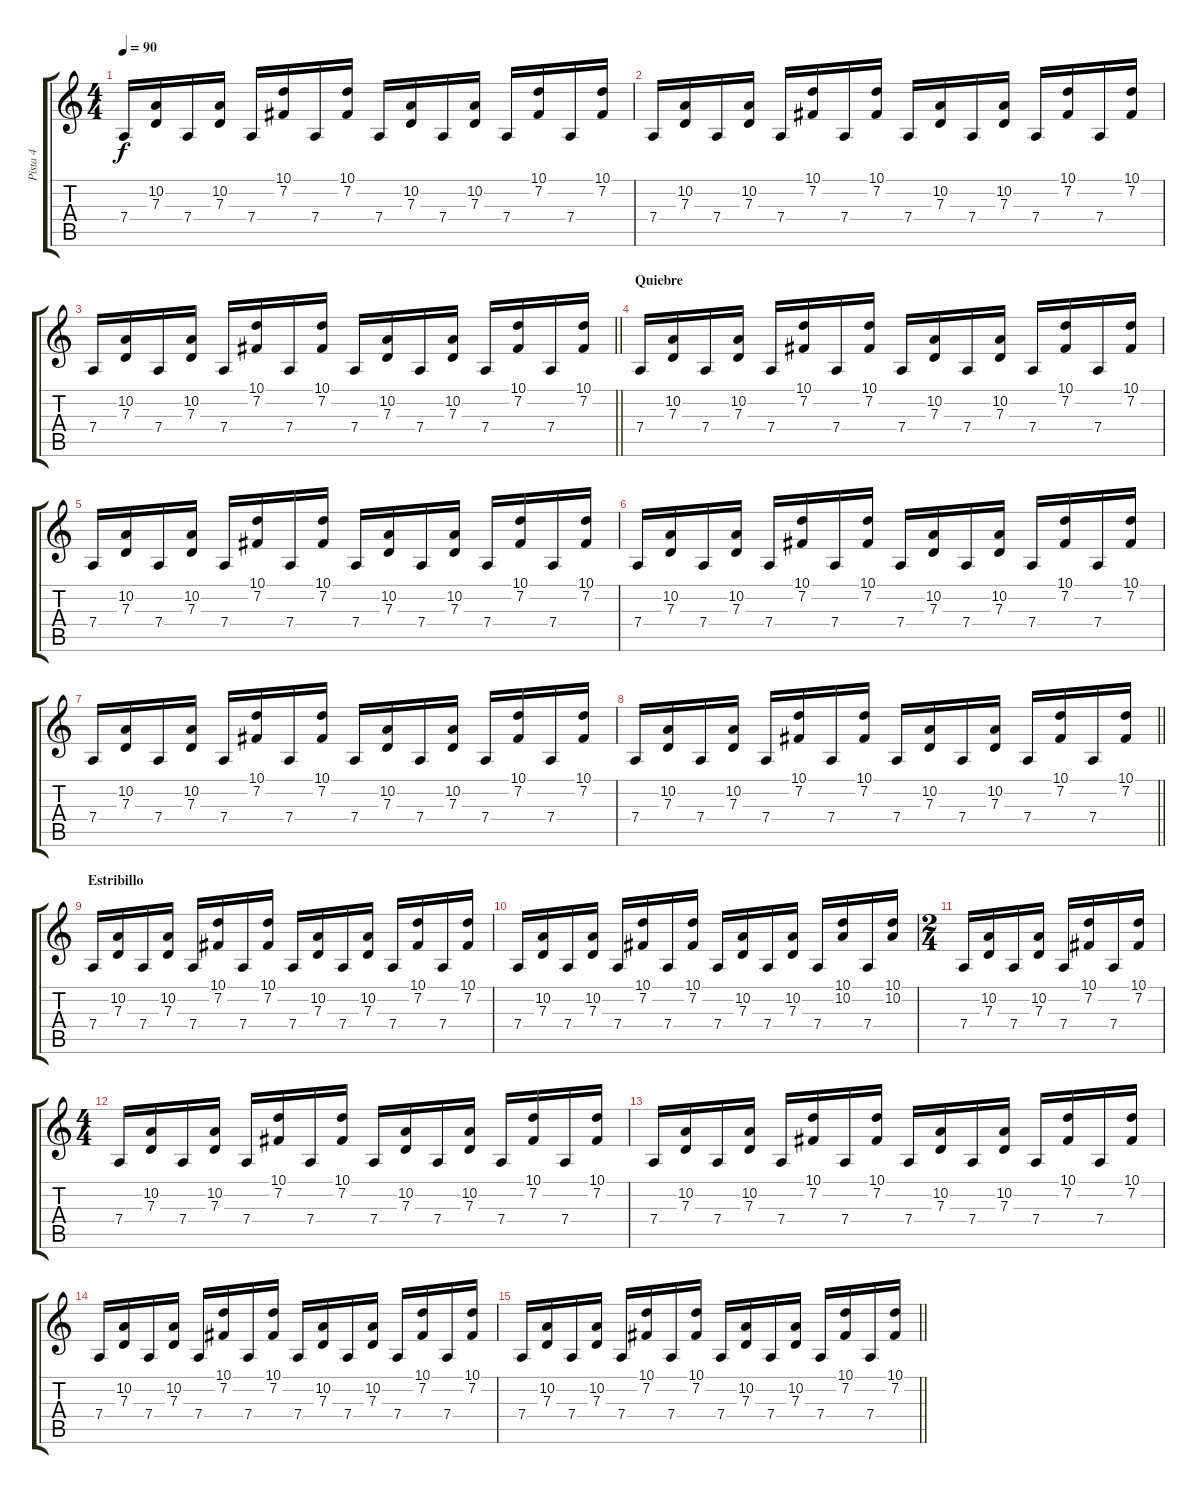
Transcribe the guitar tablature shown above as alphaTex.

\track ("Pista 4" "Pista 4") {instrument acousticgrandpiano}
\staff {score tabs}
\tuning (E4 B3 G3 D3 A2 E2) {hide}
\ts (4 4)
\tempo 90
\clef g2
\ks c
7.4.16{dy f} (10.2 7.3).16 7.4.16 (10.2 7.3).16 7.4.16 (10.1 7.2).16 7.4.16 (10.1 7.2).16 7.4.16 (10.2 7.3).16 7.4.16 (10.2 7.3).16 7.4.16 (10.1 7.2).16 7.4.16 (10.1 7.2).16 |
7.4.16 (10.2 7.3).16 7.4.16 (10.2 7.3).16 7.4.16 (10.1 7.2).16 7.4.16 (10.1 7.2).16 7.4.16 (10.2 7.3).16 7.4.16 (10.2 7.3).16 7.4.16 (10.1 7.2).16 7.4.16 (10.1 7.2).16 |
\barLineRight lightlight
7.4.16 (10.2 7.3).16 7.4.16 (10.2 7.3).16 7.4.16 (10.1 7.2).16 7.4.16 (10.1 7.2).16 7.4.16 (10.2 7.3).16 7.4.16 (10.2 7.3).16 7.4.16 (10.1 7.2).16 7.4.16 (10.1 7.2).16 |
\section ("" "Quiebre")
7.4.16 (10.2 7.3).16 7.4.16 (10.2 7.3).16 7.4.16 (10.1 7.2).16 7.4.16 (10.1 7.2).16 7.4.16 (10.2 7.3).16 7.4.16 (10.2 7.3).16 7.4.16 (10.1 7.2).16 7.4.16 (10.1 7.2).16 |
7.4.16 (10.2 7.3).16 7.4.16 (10.2 7.3).16 7.4.16 (10.1 7.2).16 7.4.16 (10.1 7.2).16 7.4.16 (10.2 7.3).16 7.4.16 (10.2 7.3).16 7.4.16 (10.1 7.2).16 7.4.16 (10.1 7.2).16 |
7.4.16 (10.2 7.3).16 7.4.16 (10.2 7.3).16 7.4.16 (10.1 7.2).16 7.4.16 (10.1 7.2).16 7.4.16 (10.2 7.3).16 7.4.16 (10.2 7.3).16 7.4.16 (10.1 7.2).16 7.4.16 (10.1 7.2).16 |
7.4.16 (10.2 7.3).16 7.4.16 (10.2 7.3).16 7.4.16 (10.1 7.2).16 7.4.16 (10.1 7.2).16 7.4.16 (10.2 7.3).16 7.4.16 (10.2 7.3).16 7.4.16 (10.1 7.2).16 7.4.16 (10.1 7.2).16 |
\barLineRight lightlight
7.4.16 (10.2 7.3).16 7.4.16 (10.2 7.3).16 7.4.16 (10.1 7.2).16 7.4.16 (10.1 7.2).16 7.4.16 (10.2 7.3).16 7.4.16 (10.2 7.3).16 7.4.16 (10.1 7.2).16 7.4.16 (10.1 7.2).16 |
\section ("" "Estribillo")
7.4.16 (10.2 7.3).16 7.4.16 (10.2 7.3).16 7.4.16 (10.1 7.2).16 7.4.16 (10.1 7.2).16 7.4.16 (10.2 7.3).16 7.4.16 (10.2 7.3).16 7.4.16 (10.1 7.2).16 7.4.16 (10.1 7.2).16 |
7.4.16 (10.2 7.3).16 7.4.16 (10.2 7.3).16 7.4.16 (10.1 7.2).16 7.4.16 (10.1 7.2).16 7.4.16 (10.2 7.3).16 7.4.16 (10.2 7.3).16 7.4.16 (10.1 10.2).16 7.4.16 (10.1 10.2).16 |
\ts (2 4)
7.4.16 (10.2 7.3).16 7.4.16 (10.2 7.3).16 7.4.16 (10.1 7.2).16 7.4.16 (10.1 7.2).16 |
\ts (4 4)
7.4.16 (10.2 7.3).16 7.4.16 (10.2 7.3).16 7.4.16 (10.1 7.2).16 7.4.16 (10.1 7.2).16 7.4.16 (10.2 7.3).16 7.4.16 (10.2 7.3).16 7.4.16 (10.1 7.2).16 7.4.16 (10.1 7.2).16 |
7.4.16 (10.2 7.3).16 7.4.16 (10.2 7.3).16 7.4.16 (10.1 7.2).16 7.4.16 (10.1 7.2).16 7.4.16 (10.2 7.3).16 7.4.16 (10.2 7.3).16 7.4.16 (10.1 7.2).16 7.4.16 (10.1 7.2).16 |
7.4.16 (10.2 7.3).16 7.4.16 (10.2 7.3).16 7.4.16 (10.1 7.2).16 7.4.16 (10.1 7.2).16 7.4.16 (10.2 7.3).16 7.4.16 (10.2 7.3).16 7.4.16 (10.1 7.2).16 7.4.16 (10.1 7.2).16 |
\barLineRight lightlight
7.4.16 (10.2 7.3).16 7.4.16 (10.2 7.3).16 7.4.16 (10.1 7.2).16 7.4.16 (10.1 7.2).16 7.4.16 (10.2 7.3).16 7.4.16 (10.2 7.3).16 7.4.16 (10.1 7.2).16 7.4.16 (10.1 7.2).16
